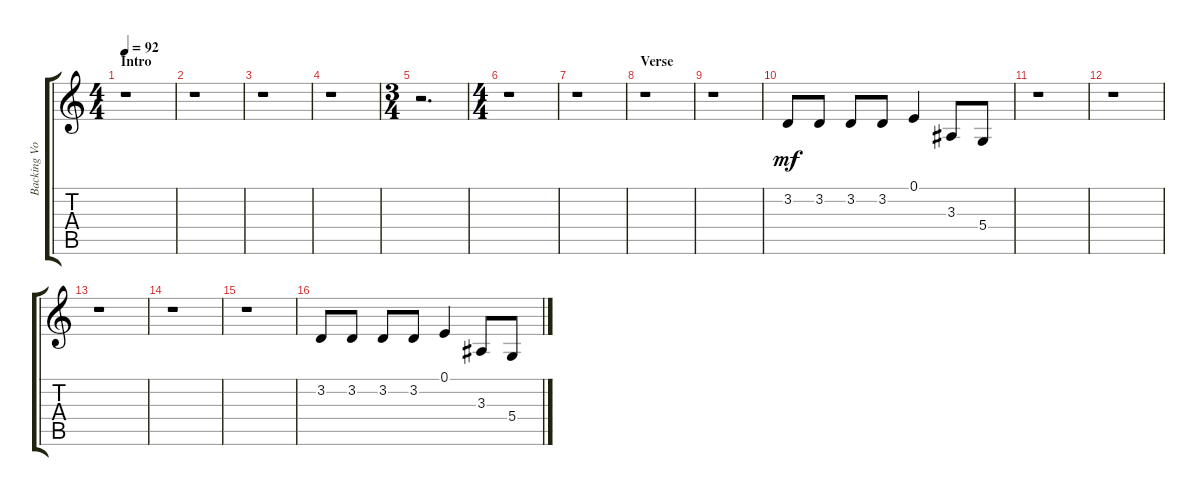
\track ("Backing Vocals" "Backing Vo") {instrument lead6voice}
\staff {score tabs}
\tuning (E4 B3 G3 D3 A2 E2) {hide}
\ts (4 4)
\section ("" "Intro")
\tempo 92
\clef g2
\ks c
r.1{dy mf instrument lead6voice} |
r.1 |
r.1 |
r.1 |
\ts (3 4)
r.2{d} |
\ts (4 4)
r.1 |
r.1 |
\section ("" "Verse")
r.1 |
r.1 |
3.2.8 3.2.8 3.2.8 3.2.8 0.1.4 3.3.8 5.4.8 |
r.1 |
r.1 |
r.1 |
r.1 |
r.1 |
3.2.8 3.2.8 3.2.8 3.2.8 0.1.4 3.3.8 5.4.8
